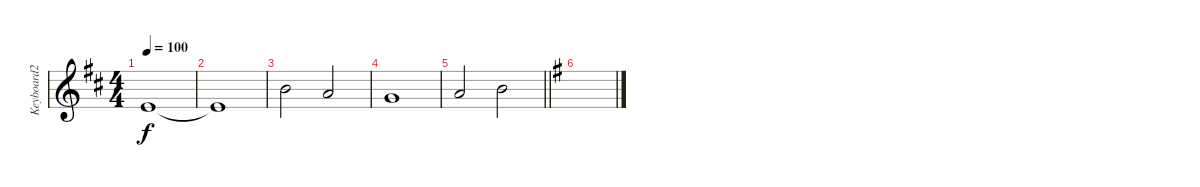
\track ("Keyboard2" "Keyboard2") {instrument pad4choir}
\staff {score}
\tuning (E4 B3 G3 D3 A2 D2) {hide}
\ts (4 4)
\tempo 100
\clef g2
\ks bminor
0.1.1{dy f} |
0.1{t}.1 |
7.1.2 5.1.2 |
3.1.1 |
\barLineRight lightlight
5.1.2 7.1.2 |
\ks g
